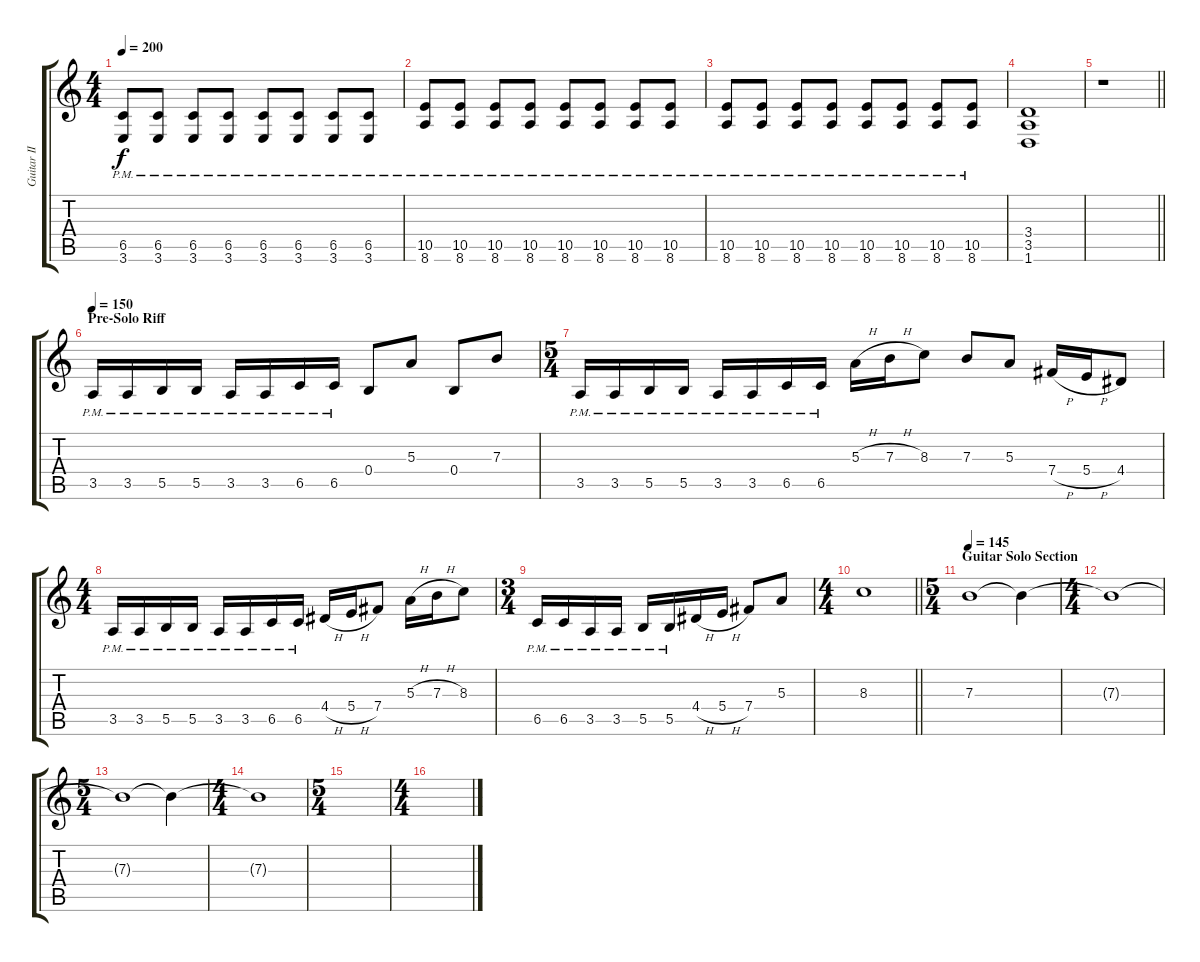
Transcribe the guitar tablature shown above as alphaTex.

\track ("Guitar II" "Guitar II") {instrument distortionguitar}
\staff {score tabs}
\tuning (Db4 Ab3 E3 B2 Gb2 Db2) {hide}
\ts (4 4)
\tempo 200
\clef g2
\ks c
(6.5{pm} 3.6{pm}).8{dy f} (6.5{pm} 3.6{pm}).8 (6.5{pm} 3.6{pm}).8 (6.5{pm} 3.6{pm}).8 (6.5{pm} 3.6{pm}).8 (6.5{pm} 3.6{pm}).8 (6.5{pm} 3.6{pm}).8 (6.5{pm} 3.6{pm}).8 |
(10.5{pm} 8.6{pm}).8 (10.5{pm} 8.6{pm}).8 (10.5{pm} 8.6{pm}).8 (10.5{pm} 8.6{pm}).8 (10.5{pm} 8.6{pm}).8 (10.5{pm} 8.6{pm}).8 (10.5{pm} 8.6{pm}).8 (10.5{pm} 8.6{pm}).8 |
(10.5{pm} 8.6{pm}).8 (10.5{pm} 8.6{pm}).8 (10.5{pm} 8.6{pm}).8 (10.5{pm} 8.6{pm}).8 (10.5{pm} 8.6{pm}).8 (10.5{pm} 8.6{pm}).8 (10.5{pm} 8.6{pm}).8 (10.5{pm} 8.6{pm}).8 |
(3.4 3.5 1.6).1{volume 14} |
\barLineRight lightlight
r.1 |
\section ("" "Pre-Solo Riff")
\tempo 150
3.5{pm}.16{volume 14} 3.5{pm}.16 5.5{pm}.16 5.5{pm}.16 3.5{pm}.16 3.5{pm}.16 6.5{pm}.16 6.5{pm}.16 0.4.8 5.3.8 0.4.8 7.3.8 |
\ts (5 4)
3.5{pm}.16 3.5{pm}.16 5.5{pm}.16 5.5{pm}.16 3.5{pm}.16 3.5{pm}.16 6.5{pm}.16 6.5{pm}.16 5.3{h}.16 7.3{h}.16 8.3.8 7.3.8 5.3.8 7.4{h}.16 5.4{h}.16 4.4.8 |
\ts (4 4)
3.5{pm}.16 3.5{pm}.16 5.5{pm}.16 5.5{pm}.16 3.5{pm}.16 3.5{pm}.16 6.5{pm}.16 6.5{pm}.16 4.4{h}.16 5.4{h}.16 7.4.8 5.3{h}.16 7.3{h}.16 8.3.8 |
\ts (3 4)
6.5{pm}.16 6.5{pm}.16 3.5{pm}.16 3.5{pm}.16 5.5{pm}.16 5.5{pm}.16 4.4{h}.16 5.4{h}.16 7.4.8 5.3.8 |
\ts (4 4)
\barLineRight lightlight
8.3.1 |
\ts (5 4)
\section ("" "Guitar Solo Section")
\tempo 145
7.3.1 7.3{t}.4{volume 0} |
\ts (4 4)
7.3{t}.1 |
\ts (5 4)
7.3{t}.1 7.3{t}.4 |
\ts (4 4)
7.3{t}.1 |
\ts (5 4)
|
\ts (4 4)
